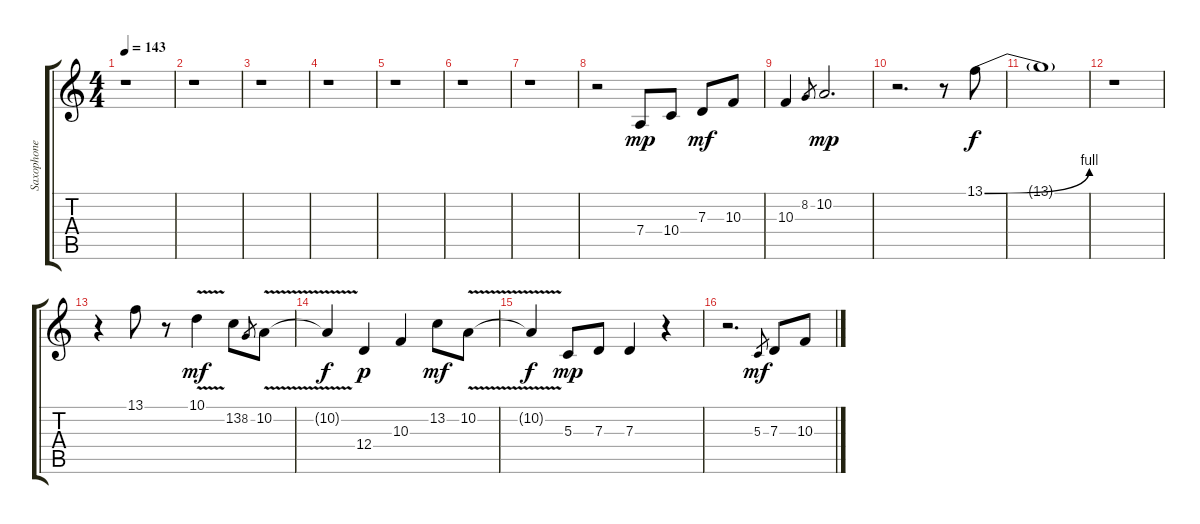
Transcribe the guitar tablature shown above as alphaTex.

\track ("Saxophone" "Saxophone") {instrument tenorsax}
\staff {score tabs}
\tuning (E4 B3 G3 D3 A2 E2) {hide}
\ts (4 4)
\tempo 143
\clef g2
\ks c
r.1{dy p} |
r.1 |
r.1 |
r.1 |
r.1 |
r.1 |
r.1 |
r.2 7.4.8{dy mp} 10.4.8 7.3.8{dy mf} 10.3.8 |
10.3.4 8.2.8{gr} 10.2.2{d dy mp} |
r.2{d} r.8 13.1{be (bend 0 0 60 4)}.8{dy f} |
13.1{t}.1{volume 4} |
r.1 |
r.4{volume 11} 13.1.8 r.8 10.1{v}.4{dy mf} 13.2.8 8.2.8{gr} 10.2{v}.8 |
10.2{t}.4{dy f} 12.4.4{dy p} 10.3.4 13.2.8{dy mf} 10.2{v}.8 |
10.2{t}.4{dy f} 5.3.8{dy mp} 7.3.8 7.3.4 r.4 |
r.2{d} 5.3.8{gr dy mf} 7.3.8 10.3.8
